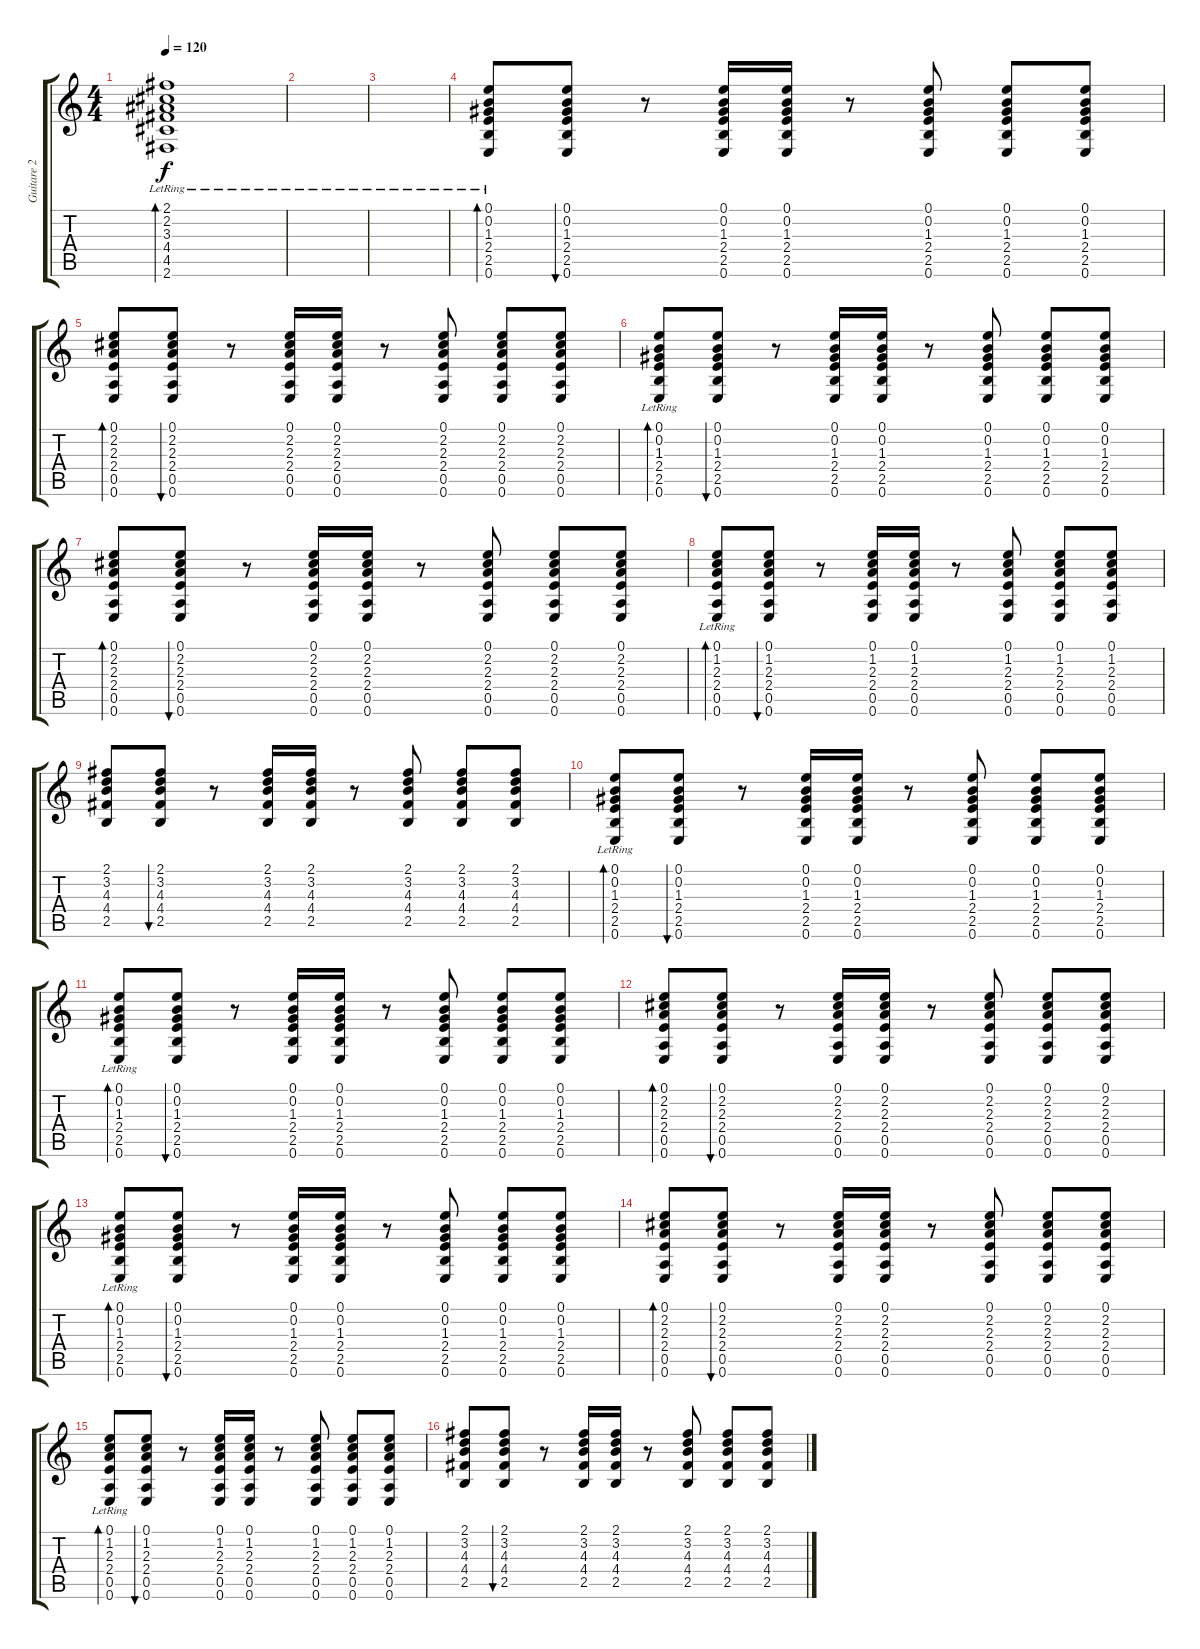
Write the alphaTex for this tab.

\track ("Guitare 2" "Guitare 2") {instrument acousticguitarnylon}
\staff {score tabs}
\tuning (E4 B3 G3 D3 A2 E2) {hide}
\ts (4 4)
\tempo 120
\clef g2
\ks c
(2.1 2.2 3.3 4.4 4.5 2.6{lr}).1{bd 60 dy f} |
|
|
(0.1 0.2 1.3 2.4 2.5 0.6{lr}).8{bd 60} (0.1 0.2 1.3 2.4 2.5 0.6).8{bu 60} r.8 (0.1 0.2 1.3 2.4 2.5 0.6).16 (0.1 0.2 1.3 2.4 2.5 0.6).16 r.8 (0.1 0.2 1.3 2.4 2.5 0.6).8 (0.1 0.2 1.3 2.4 2.5 0.6).8 (0.1 0.2 1.3 2.4 2.5 0.6).8 |
(0.1 2.2 2.3 2.4 0.5 0.6).8{bd 60} (0.1 2.2 2.3 2.4 0.5 0.6).8{bu 60} r.8 (0.1 2.2 2.3 2.4 0.5 0.6).16 (0.1 2.2 2.3 2.4 0.5 0.6).16 r.8 (0.1 2.2 2.3 2.4 0.5 0.6).8 (0.1 2.2 2.3 2.4 0.5 0.6).8 (0.1 2.2 2.3 2.4 0.5 0.6).8 |
(0.1 0.2 1.3 2.4 2.5 0.6{lr}).8{bd 60} (0.1 0.2 1.3 2.4 2.5 0.6).8{bu 60} r.8 (0.1 0.2 1.3 2.4 2.5 0.6).16 (0.1 0.2 1.3 2.4 2.5 0.6).16 r.8 (0.1 0.2 1.3 2.4 2.5 0.6).8 (0.1 0.2 1.3 2.4 2.5 0.6).8 (0.1 0.2 1.3 2.4 2.5 0.6).8 |
(0.1 2.2 2.3 2.4 0.5 0.6).8{bd 60} (0.1 2.2 2.3 2.4 0.5 0.6).8{bu 60} r.8 (0.1 2.2 2.3 2.4 0.5 0.6).16 (0.1 2.2 2.3 2.4 0.5 0.6).16 r.8 (0.1 2.2 2.3 2.4 0.5 0.6).8 (0.1 2.2 2.3 2.4 0.5 0.6).8 (0.1 2.2 2.3 2.4 0.5 0.6).8 |
(0.1 1.2 2.3 2.4 0.5 0.6{lr}).8{bd 60} (0.1 1.2 2.3 2.4 0.5 0.6).8{bu 60} r.8 (0.1 1.2 2.3 2.4 0.5 0.6).16 (0.1 1.2 2.3 2.4 0.5 0.6).16 r.8 (0.1 1.2 2.3 2.4 0.5 0.6).8 (0.1 1.2 2.3 2.4 0.5 0.6).8 (0.1 1.2 2.3 2.4 0.5 0.6).8 |
(2.1 3.2 4.3 4.4 2.5).8 (2.1 3.2 4.3 4.4 2.5).8{bu 60} r.8 (2.1 3.2 4.3 4.4 2.5).16 (2.1 3.2 4.3 4.4 2.5).16 r.8 (2.1 3.2 4.3 4.4 2.5).8 (2.1 3.2 4.3 4.4 2.5).8 (2.1 3.2 4.3 4.4 2.5).8 |
(0.1 0.2 1.3 2.4 2.5 0.6{lr}).8{bd 60} (0.1 0.2 1.3 2.4 2.5 0.6).8{bu 60} r.8 (0.1 0.2 1.3 2.4 2.5 0.6).16 (0.1 0.2 1.3 2.4 2.5 0.6).16 r.8 (0.1 0.2 1.3 2.4 2.5 0.6).8 (0.1 0.2 1.3 2.4 2.5 0.6).8 (0.1 0.2 1.3 2.4 2.5 0.6).8 |
(0.1 0.2 1.3 2.4 2.5 0.6{lr}).8{bd 60} (0.1 0.2 1.3 2.4 2.5 0.6).8{bu 60} r.8 (0.1 0.2 1.3 2.4 2.5 0.6).16 (0.1 0.2 1.3 2.4 2.5 0.6).16 r.8 (0.1 0.2 1.3 2.4 2.5 0.6).8 (0.1 0.2 1.3 2.4 2.5 0.6).8 (0.1 0.2 1.3 2.4 2.5 0.6).8 |
(0.1 2.2 2.3 2.4 0.5 0.6).8{bd 60} (0.1 2.2 2.3 2.4 0.5 0.6).8{bu 60} r.8 (0.1 2.2 2.3 2.4 0.5 0.6).16 (0.1 2.2 2.3 2.4 0.5 0.6).16 r.8 (0.1 2.2 2.3 2.4 0.5 0.6).8 (0.1 2.2 2.3 2.4 0.5 0.6).8 (0.1 2.2 2.3 2.4 0.5 0.6).8 |
(0.1 0.2 1.3 2.4 2.5 0.6{lr}).8{bd 60} (0.1 0.2 1.3 2.4 2.5 0.6).8{bu 60} r.8 (0.1 0.2 1.3 2.4 2.5 0.6).16 (0.1 0.2 1.3 2.4 2.5 0.6).16 r.8 (0.1 0.2 1.3 2.4 2.5 0.6).8 (0.1 0.2 1.3 2.4 2.5 0.6).8 (0.1 0.2 1.3 2.4 2.5 0.6).8 |
(0.1 2.2 2.3 2.4 0.5 0.6).8{bd 60} (0.1 2.2 2.3 2.4 0.5 0.6).8{bu 60} r.8 (0.1 2.2 2.3 2.4 0.5 0.6).16 (0.1 2.2 2.3 2.4 0.5 0.6).16 r.8 (0.1 2.2 2.3 2.4 0.5 0.6).8 (0.1 2.2 2.3 2.4 0.5 0.6).8 (0.1 2.2 2.3 2.4 0.5 0.6).8 |
(0.1 1.2 2.3 2.4 0.5 0.6{lr}).8{bd 60} (0.1 1.2 2.3 2.4 0.5 0.6).8{bu 60} r.8 (0.1 1.2 2.3 2.4 0.5 0.6).16 (0.1 1.2 2.3 2.4 0.5 0.6).16 r.8 (0.1 1.2 2.3 2.4 0.5 0.6).8 (0.1 1.2 2.3 2.4 0.5 0.6).8 (0.1 1.2 2.3 2.4 0.5 0.6).8 |
(2.1 3.2 4.3 4.4 2.5).8 (2.1 3.2 4.3 4.4 2.5).8{bu 60} r.8 (2.1 3.2 4.3 4.4 2.5).16 (2.1 3.2 4.3 4.4 2.5).16 r.8 (2.1 3.2 4.3 4.4 2.5).8 (2.1 3.2 4.3 4.4 2.5).8 (2.1 3.2 4.3 4.4 2.5).8
